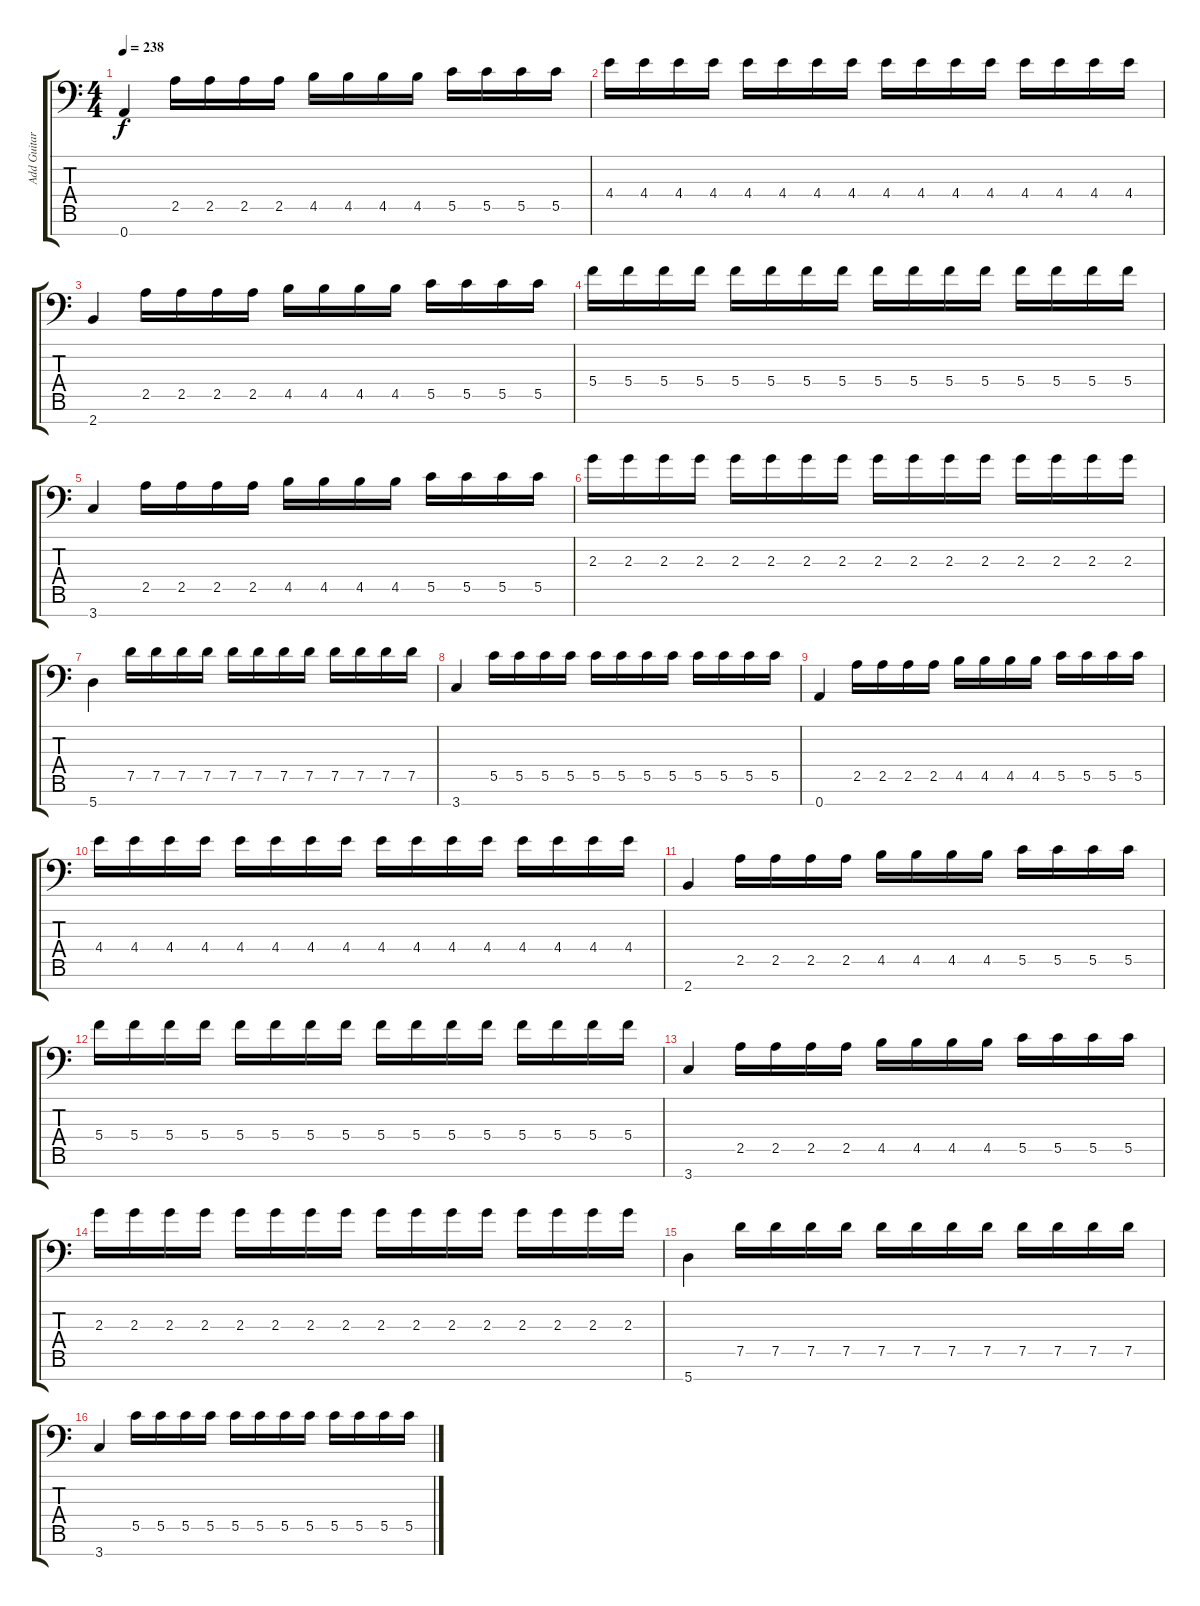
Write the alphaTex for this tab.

\track ("Add Guitar" "Add Guitar") {instrument distortionguitar}
\staff {score tabs}
\tuning (D4 A3 F3 C3 G2 D2 A1) {hide}
\ts (4 4)
\tempo 238
\clef f4
\ks c
0.7.4{dy f} 2.5.16 2.5.16 2.5.16 2.5.16 4.5.16 4.5.16 4.5.16 4.5.16 5.5.16 5.5.16 5.5.16 5.5.16 |
4.4.16 4.4.16 4.4.16 4.4.16 4.4.16 4.4.16 4.4.16 4.4.16 4.4.16 4.4.16 4.4.16 4.4.16 4.4.16 4.4.16 4.4.16 4.4.16 |
2.7.4 2.5.16 2.5.16 2.5.16 2.5.16 4.5.16 4.5.16 4.5.16 4.5.16 5.5.16 5.5.16 5.5.16 5.5.16 |
5.4.16 5.4.16 5.4.16 5.4.16 5.4.16 5.4.16 5.4.16 5.4.16 5.4.16 5.4.16 5.4.16 5.4.16 5.4.16 5.4.16 5.4.16 5.4.16 |
3.7.4 2.5.16 2.5.16 2.5.16 2.5.16 4.5.16 4.5.16 4.5.16 4.5.16 5.5.16 5.5.16 5.5.16 5.5.16 |
2.3.16 2.3.16 2.3.16 2.3.16 2.3.16 2.3.16 2.3.16 2.3.16 2.3.16 2.3.16 2.3.16 2.3.16 2.3.16 2.3.16 2.3.16 2.3.16 |
5.7.4 7.5.16 7.5.16 7.5.16 7.5.16 7.5.16 7.5.16 7.5.16 7.5.16 7.5.16 7.5.16 7.5.16 7.5.16 |
3.7.4 5.5.16 5.5.16 5.5.16 5.5.16 5.5.16 5.5.16 5.5.16 5.5.16 5.5.16 5.5.16 5.5.16 5.5.16 |
0.7.4 2.5.16 2.5.16 2.5.16 2.5.16 4.5.16 4.5.16 4.5.16 4.5.16 5.5.16 5.5.16 5.5.16 5.5.16 |
4.4.16 4.4.16 4.4.16 4.4.16 4.4.16 4.4.16 4.4.16 4.4.16 4.4.16 4.4.16 4.4.16 4.4.16 4.4.16 4.4.16 4.4.16 4.4.16 |
2.7.4 2.5.16 2.5.16 2.5.16 2.5.16 4.5.16 4.5.16 4.5.16 4.5.16 5.5.16 5.5.16 5.5.16 5.5.16 |
5.4.16 5.4.16 5.4.16 5.4.16 5.4.16 5.4.16 5.4.16 5.4.16 5.4.16 5.4.16 5.4.16 5.4.16 5.4.16 5.4.16 5.4.16 5.4.16 |
3.7.4 2.5.16 2.5.16 2.5.16 2.5.16 4.5.16 4.5.16 4.5.16 4.5.16 5.5.16 5.5.16 5.5.16 5.5.16 |
2.3.16 2.3.16 2.3.16 2.3.16 2.3.16 2.3.16 2.3.16 2.3.16 2.3.16 2.3.16 2.3.16 2.3.16 2.3.16 2.3.16 2.3.16 2.3.16 |
5.7.4 7.5.16 7.5.16 7.5.16 7.5.16 7.5.16 7.5.16 7.5.16 7.5.16 7.5.16 7.5.16 7.5.16 7.5.16 |
3.7.4 5.5.16 5.5.16 5.5.16 5.5.16 5.5.16 5.5.16 5.5.16 5.5.16 5.5.16 5.5.16 5.5.16 5.5.16
